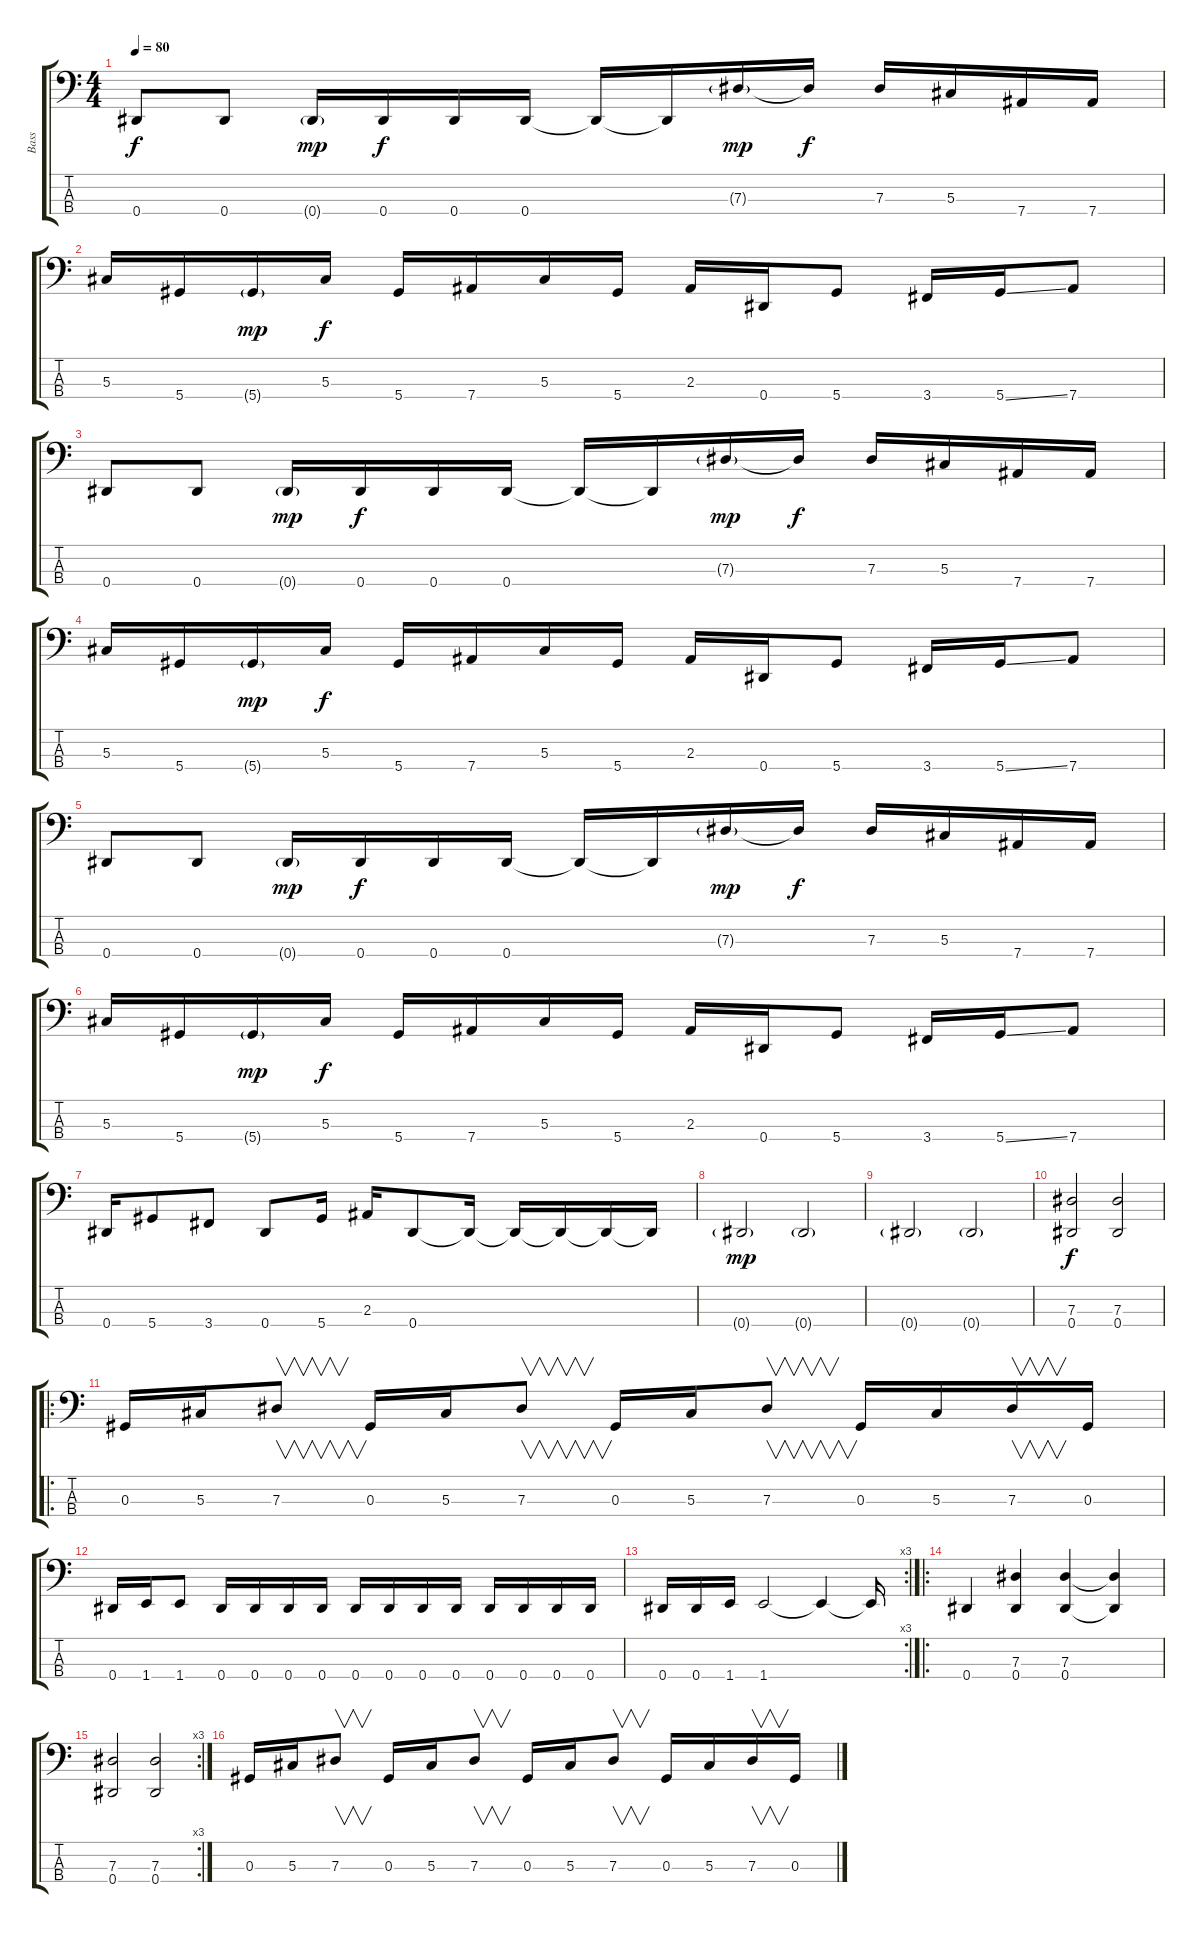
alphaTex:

\track ("Bass" "Bass") {instrument electricbassfinger}
\staff {score tabs}
\tuning (Gb2 Db2 Ab1 Eb1) {hide}
\ts (4 4)
\tempo 80
\clef f4
\ks c
0.4.8{dy f} 0.4.8 0.4{g}.16{dy mp} 0.4.16{dy f} 0.4.16 0.4.16 0.4{t}.16 0.4{t}.16 7.3{g}.16{dy mp} 7.3{t}.16{dy f} 7.3.16 5.3.16 7.4.16 7.4.16 |
5.3.16 5.4.16 5.4{g}.16{dy mp} 5.3.16{dy f} 5.4.16 7.4.16 5.3.16 5.4.16 2.3.16 0.4.16 5.4.8 3.4.16 5.4{ss}.16 7.4.8 |
0.4.8 0.4.8 0.4{g}.16{dy mp} 0.4.16{dy f} 0.4.16 0.4.16 0.4{t}.16 0.4{t}.16 7.3{g}.16{dy mp} 7.3{t}.16{dy f} 7.3.16 5.3.16 7.4.16 7.4.16 |
5.3.16 5.4.16 5.4{g}.16{dy mp} 5.3.16{dy f} 5.4.16 7.4.16 5.3.16 5.4.16 2.3.16 0.4.16 5.4.8 3.4.16 5.4{ss}.16 7.4.8 |
0.4.8 0.4.8 0.4{g}.16{dy mp} 0.4.16{dy f} 0.4.16 0.4.16 0.4{t}.16 0.4{t}.16 7.3{g}.16{dy mp} 7.3{t}.16{dy f} 7.3.16 5.3.16 7.4.16 7.4.16 |
5.3.16 5.4.16 5.4{g}.16{dy mp} 5.3.16{dy f} 5.4.16 7.4.16 5.3.16 5.4.16 2.3.16 0.4.16 5.4.8 3.4.16 5.4{ss}.16 7.4.8 |
0.4.16 5.4.8 3.4.8 0.4.8 5.4.16 2.3.16 0.4.8 0.4{t}.16 0.4{t}.16 0.4{t}.16 0.4{t}.16 0.4{t}.16 |
0.4{g}.2{dy mp} 0.4{g}.2 |
0.4{g}.2 0.4{g}.2 |
(7.3 0.4).2{dy f} (7.3 0.4).2 |
\ro
0.3.16 5.3.16 7.3.8{v} 0.3.16 5.3.16 7.3.8{v} 0.3.16 5.3.16 7.3.8{v} 0.3.16 5.3.16 7.3.16{v} 0.3.16 |
0.4.16 1.4.16 1.4.8 0.4.16 0.4.16 0.4.16 0.4.16 0.4.16 0.4.16 0.4.16 0.4.16 0.4.16 0.4.16 0.4.16 0.4.16 |
\rc 3
0.4.16 0.4.16 1.4.16 1.4.2 1.4{t}.4 1.4{t}.16 |
\ro
0.4.4 (7.3 0.4).4 (7.3 0.4).4 (7.3{t} 0.4{t}).4 |
\rc 3
(7.3 0.4).2 (7.3 0.4).2 |
0.3.16 5.3.16 7.3.8{v} 0.3.16 5.3.16 7.3.8{v} 0.3.16 5.3.16 7.3.8{v} 0.3.16 5.3.16 7.3.16{v} 0.3.16
